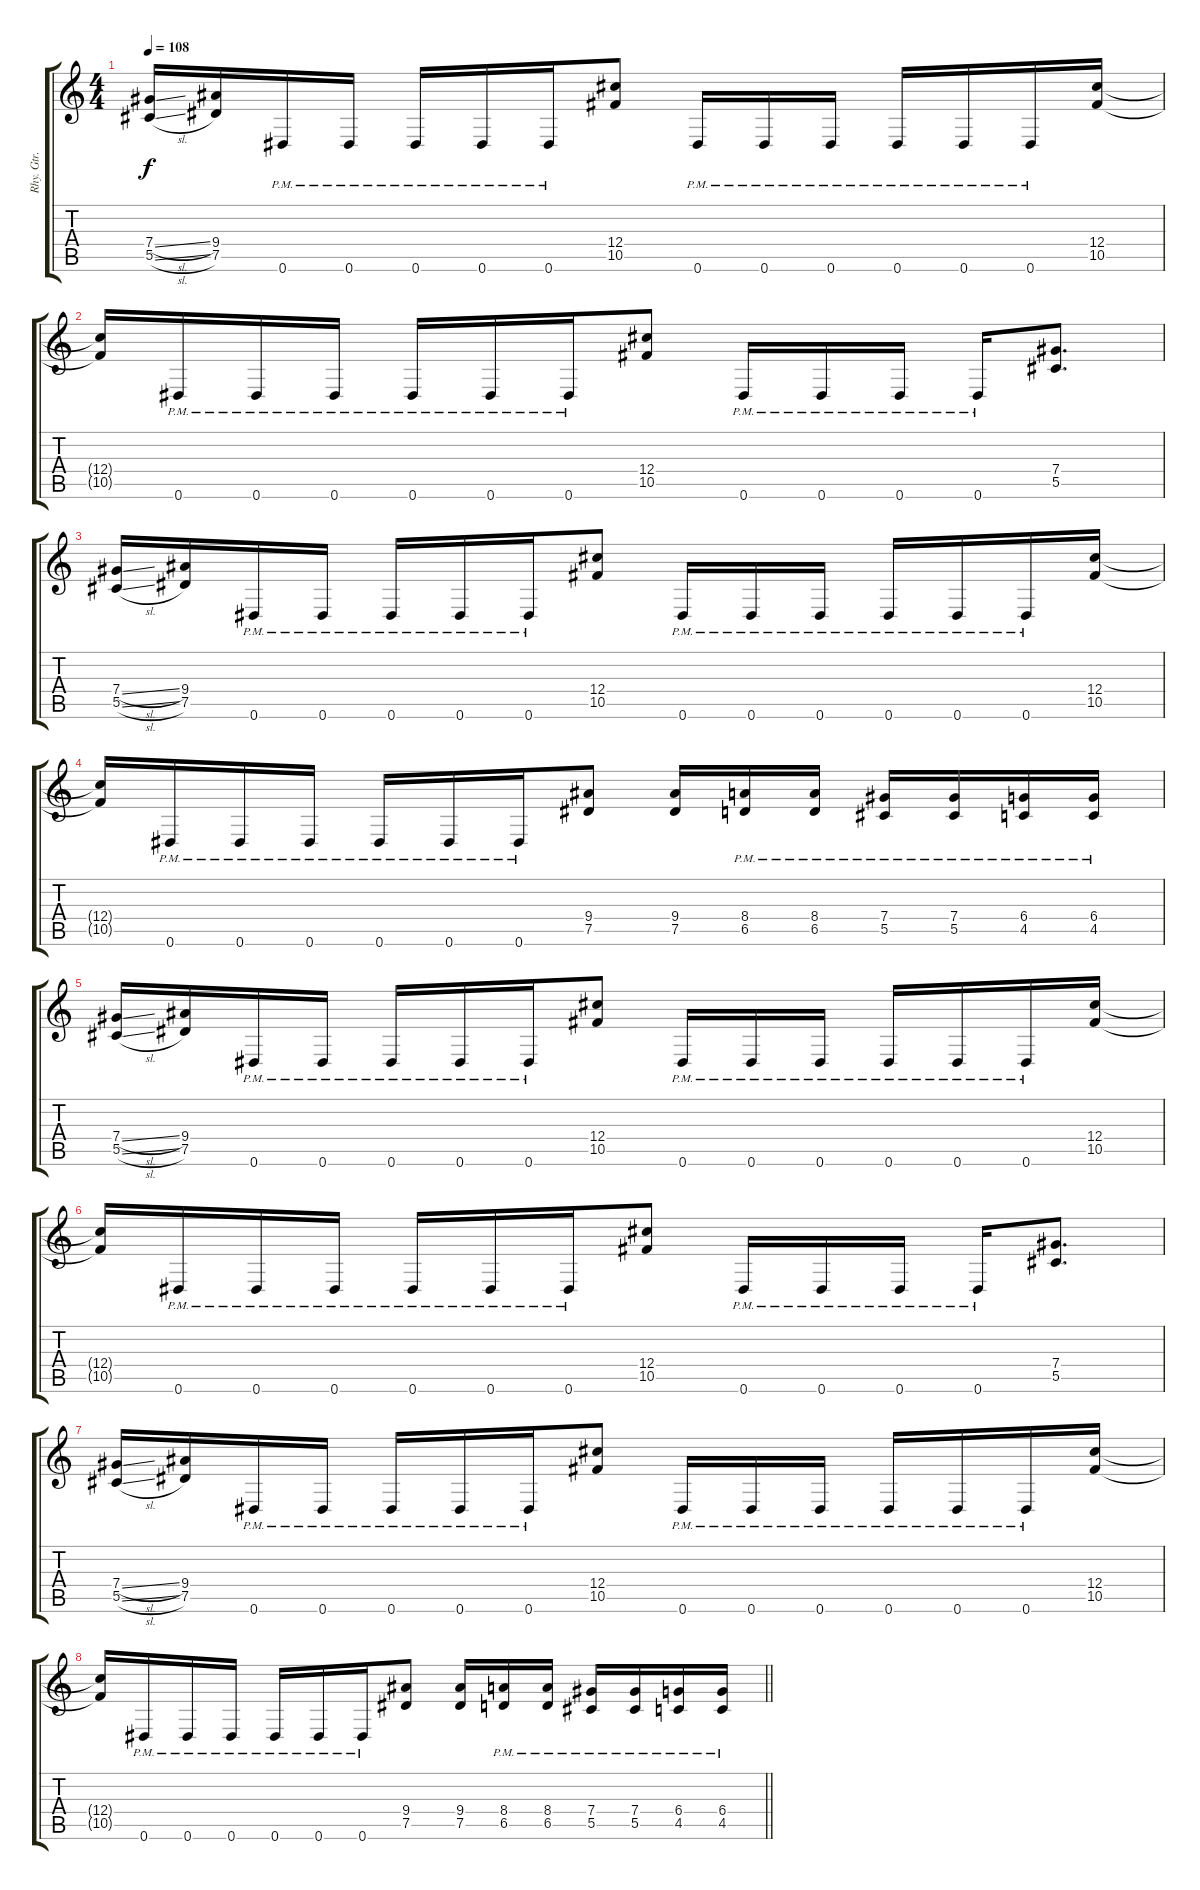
\track ("Rhy. Gtr. 1" "Rhy. Gtr. ") {instrument distortionguitar}
\staff {score tabs}
\tuning (Eb4 Bb3 Gb3 Db3 Ab2 Eb2) {hide}
\ts (4 4)
\tempo 108
\clef g2
\ks c
(7.4{sl} 5.5{sl}).16{dy f} (9.4 7.5).16 0.6{pm}.16 0.6{pm}.16 0.6{pm}.16 0.6{pm}.16 0.6{pm}.16 (12.4 10.5).8 0.6{pm}.16 0.6{pm}.16 0.6{pm}.16 0.6{pm}.16 0.6{pm}.16 0.6{pm}.16 (12.4 10.5).16 |
(12.4{t} 10.5{t}).16 0.6{pm}.16 0.6{pm}.16 0.6{pm}.16 0.6{pm}.16 0.6{pm}.16 0.6{pm}.16 (12.4 10.5).8 0.6{pm}.16 0.6{pm}.16 0.6{pm}.16 0.6{pm}.16 (7.4 5.5).8{d} |
(7.4{sl} 5.5{sl}).16 (9.4 7.5).16 0.6{pm}.16 0.6{pm}.16 0.6{pm}.16 0.6{pm}.16 0.6{pm}.16 (12.4 10.5).8 0.6{pm}.16 0.6{pm}.16 0.6{pm}.16 0.6{pm}.16 0.6{pm}.16 0.6{pm}.16 (12.4 10.5).16 |
(12.4{t} 10.5{t}).16 0.6{pm}.16 0.6{pm}.16 0.6{pm}.16 0.6{pm}.16 0.6{pm}.16 0.6{pm}.16 (9.4 7.5).8 (9.4 7.5).16 (8.4{pm} 6.5{pm}).16 (8.4{pm} 6.5{pm}).16 (7.4{pm} 5.5{pm}).16 (7.4{pm} 5.5{pm}).16 (6.4{pm} 4.5{pm}).16 (6.4{pm} 4.5{pm}).16 |
(7.4{sl} 5.5{sl}).16 (9.4 7.5).16 0.6{pm}.16 0.6{pm}.16 0.6{pm}.16 0.6{pm}.16 0.6{pm}.16 (12.4 10.5).8 0.6{pm}.16 0.6{pm}.16 0.6{pm}.16 0.6{pm}.16 0.6{pm}.16 0.6{pm}.16 (12.4 10.5).16 |
(12.4{t} 10.5{t}).16 0.6{pm}.16 0.6{pm}.16 0.6{pm}.16 0.6{pm}.16 0.6{pm}.16 0.6{pm}.16 (12.4 10.5).8 0.6{pm}.16 0.6{pm}.16 0.6{pm}.16 0.6{pm}.16 (7.4 5.5).8{d} |
(7.4{sl} 5.5{sl}).16 (9.4 7.5).16 0.6{pm}.16 0.6{pm}.16 0.6{pm}.16 0.6{pm}.16 0.6{pm}.16 (12.4 10.5).8 0.6{pm}.16 0.6{pm}.16 0.6{pm}.16 0.6{pm}.16 0.6{pm}.16 0.6{pm}.16 (12.4 10.5).16 |
\barLineRight lightlight
(12.4{t} 10.5{t}).16 0.6{pm}.16 0.6{pm}.16 0.6{pm}.16 0.6{pm}.16 0.6{pm}.16 0.6{pm}.16 (9.4 7.5).8 (9.4 7.5).16 (8.4{pm} 6.5{pm}).16 (8.4{pm} 6.5{pm}).16 (7.4{pm} 5.5{pm}).16 (7.4{pm} 5.5{pm}).16 (6.4{pm} 4.5{pm}).16 (6.4{pm} 4.5{pm}).16
